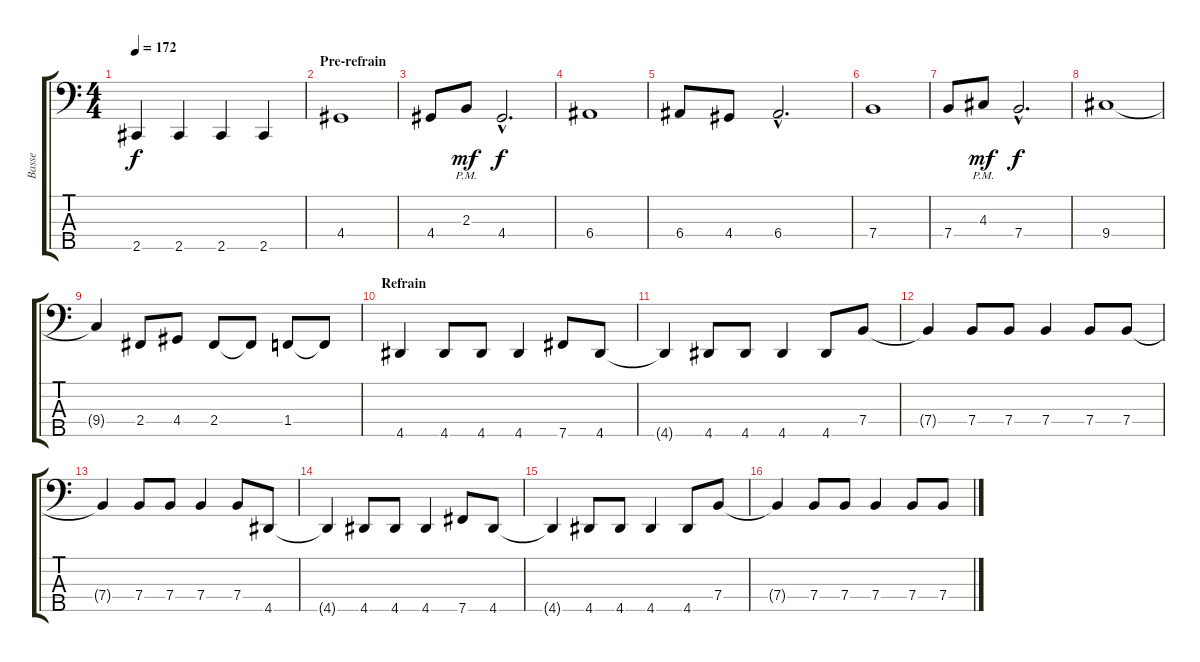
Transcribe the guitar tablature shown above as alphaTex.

\track ("Basse" "Basse") {instrument electricbassfinger}
\staff {score tabs}
\tuning (G2 D2 A1 E1 B0) {hide}
\ts (4 4)
\tempo 172
\clef f4
\ks c
2.5.4{dy f} 2.5.4 2.5.4 2.5.4 |
\section ("" "Pre-refrain")
4.4.1 |
4.4.8 2.3{pm}.8{dy mf} 4.4{hac}.2{d dy f} |
6.4.1 |
6.4.8 4.4.8 6.4{hac}.2{d} |
7.4.1 |
7.4.8 4.3{pm}.8{dy mf} 7.4{hac}.2{d dy f} |
9.4.1 |
9.4{t}.4 2.4.8 4.4.8 2.4.8 2.4{t}.8 1.4.8 1.4{t}.8 |
\section ("" "Refrain")
4.5.4 4.5.8 4.5.8 4.5.4 7.5.8 4.5.8 |
4.5{t}.4 4.5.8 4.5.8 4.5.4 4.5.8 7.4.8 |
7.4{t}.4 7.4.8 7.4.8 7.4.4 7.4.8 7.4.8 |
7.4{t}.4 7.4.8 7.4.8 7.4.4 7.4.8 4.5.8 |
4.5{t}.4 4.5.8 4.5.8 4.5.4 7.5.8 4.5.8 |
4.5{t}.4 4.5.8 4.5.8 4.5.4 4.5.8 7.4.8 |
7.4{t}.4 7.4.8 7.4.8 7.4.4 7.4.8 7.4.8
